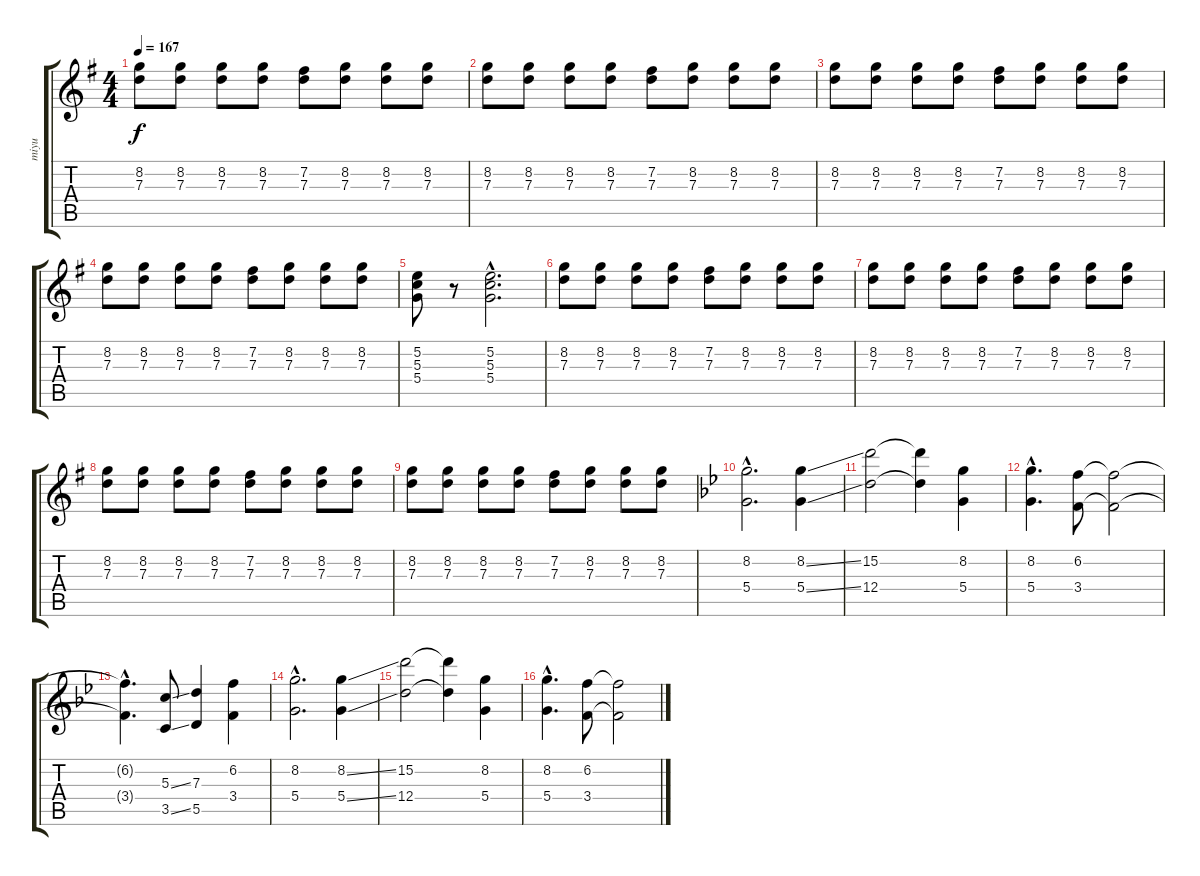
\track ("miyu" "miyu") {instrument distortionguitar}
\staff {score tabs}
\tuning (E4 B3 G3 D3 A2 E2) {hide}
\ts (4 4)
\tempo 167
\clef g2
\ks eminor
(8.2 7.3).8{dy f} (8.2 7.3).8 (8.2 7.3).8 (8.2 7.3).8 (7.2 7.3).8 (8.2 7.3).8 (8.2 7.3).8 (8.2 7.3).8 |
(8.2 7.3).8 (8.2 7.3).8 (8.2 7.3).8 (8.2 7.3).8 (7.2 7.3).8 (8.2 7.3).8 (8.2 7.3).8 (8.2 7.3).8 |
(8.2 7.3).8 (8.2 7.3).8 (8.2 7.3).8 (8.2 7.3).8 (7.2 7.3).8 (8.2 7.3).8 (8.2 7.3).8 (8.2 7.3).8 |
(8.2 7.3).8 (8.2 7.3).8 (8.2 7.3).8 (8.2 7.3).8 (7.2 7.3).8 (8.2 7.3).8 (8.2 7.3).8 (8.2 7.3).8 |
(5.2 5.3 5.4).8 r.8 (5.2{hac} 5.3{hac} 5.4{hac}).2{d} |
(8.2 7.3).8 (8.2 7.3).8 (8.2 7.3).8 (8.2 7.3).8 (7.2 7.3).8 (8.2 7.3).8 (8.2 7.3).8 (8.2 7.3).8 |
(8.2 7.3).8 (8.2 7.3).8 (8.2 7.3).8 (8.2 7.3).8 (7.2 7.3).8 (8.2 7.3).8 (8.2 7.3).8 (8.2 7.3).8 |
(8.2 7.3).8 (8.2 7.3).8 (8.2 7.3).8 (8.2 7.3).8 (7.2 7.3).8 (8.2 7.3).8 (8.2 7.3).8 (8.2 7.3).8 |
(8.2 7.3).8 (8.2 7.3).8 (8.2 7.3).8 (8.2 7.3).8 (7.2 7.3).8 (8.2 7.3).8 (8.2 7.3).8 (8.2 7.3).8 |
\ks gminor
(8.2{hac} 5.4{hac}).2{d} (8.2{ss} 5.4{ss}).4 |
(15.2 12.4).2 (15.2{t} 12.4{t}).4 (8.2 5.4).4 |
(8.2{hac} 5.4{hac}).4{d} (6.2 3.4).8 (6.2{t} 3.4{t}).2 |
(6.2{hac t} 3.4{hac t}).4{d} (5.3{ss} 3.5{ss}).8 (7.3 5.5).4 (6.2 3.4).4 |
(8.2{hac} 5.4{hac}).2{d} (8.2{ss} 5.4{ss}).4 |
(15.2 12.4).2 (15.2{t} 12.4{t}).4 (8.2 5.4).4 |
(8.2{hac} 5.4{hac}).4{d} (6.2 3.4).8 (6.2{t} 3.4{t}).2
